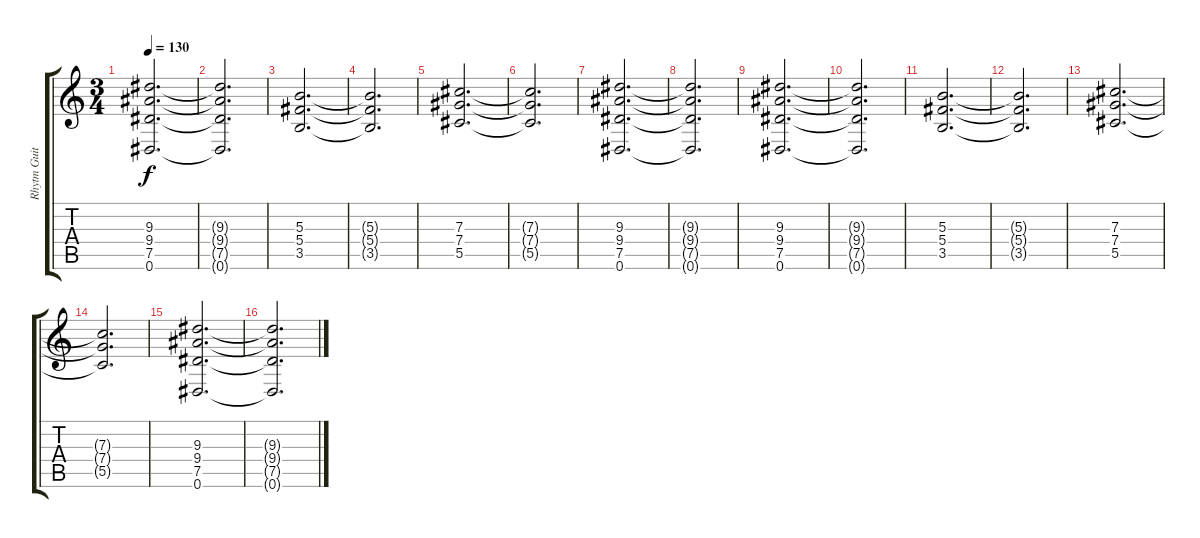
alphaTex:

\track ("Rhytm Guitar" "Rhytm Guit") {instrument distortionguitar}
\staff {score tabs}
\tuning (Eb4 Bb3 Gb3 Db3 Ab2 Eb2) {hide}
\ts (3 4)
\tempo 130
\clef g2
\ks c
(9.3 9.4 7.5 0.6).2{d dy f} |
(9.3{t} 9.4{t} 7.5{t} 0.6{t}).2{d} |
(5.3 5.4 3.5).2{d} |
(5.3{t} 5.4{t} 3.5{t}).2{d} |
(7.3 7.4 5.5).2{d} |
(7.3{t} 7.4{t} 5.5{t}).2{d} |
(9.3 9.4 7.5 0.6).2{d} |
(9.3{t} 9.4{t} 7.5{t} 0.6{t}).2{d} |
(9.3 9.4 7.5 0.6).2{d} |
(9.3{t} 9.4{t} 7.5{t} 0.6{t}).2{d} |
(5.3 5.4 3.5).2{d} |
(5.3{t} 5.4{t} 3.5{t}).2{d} |
(7.3 7.4 5.5).2{d} |
(7.3{t} 7.4{t} 5.5{t}).2{d} |
(9.3 9.4 7.5 0.6).2{d} |
(9.3{t} 9.4{t} 7.5{t} 0.6{t}).2{d}
